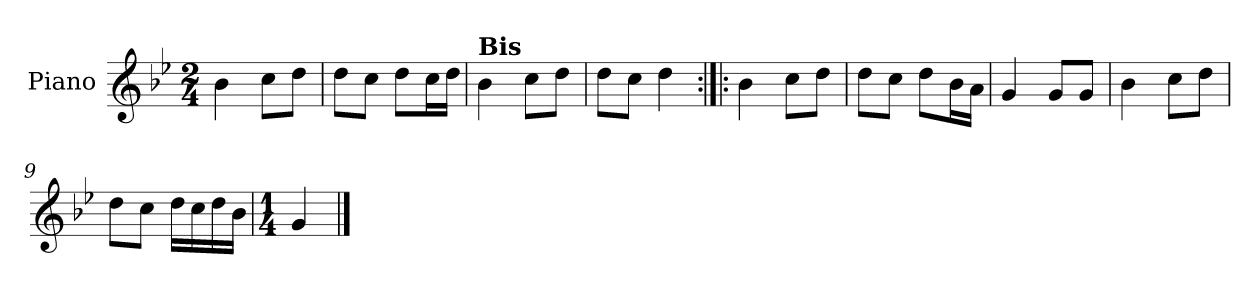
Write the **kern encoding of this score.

**kern
*part1
*staff1
*I"Piano
*I'Pno.
*clefG2
*k[b-e-]
*M2/4
=1
4b-\
8cc\L
8dd\J
=2
8dd\L
8cc\J
8dd\L
16cc\L
16dd\JJ
=3
!LO:TX:a:B:t=Bis
4b-\
8cc\L
8dd\J
=4
8dd\L
8cc\J
4dd\
=5:|!|:
4b-\
8cc\L
8dd\J
=6
8dd\L
8cc\J
8dd\L
16b-\L
16a\JJ
=7
4g/
8g/L
8g/J
=8
4b-\
8cc\L
8dd\J
=9
8dd\L
8cc\J
16dd\LL
16cc\
16dd\
16b-\JJ
!!LO:LB:g=z
=10
*M1/4
4g/
==
*-
